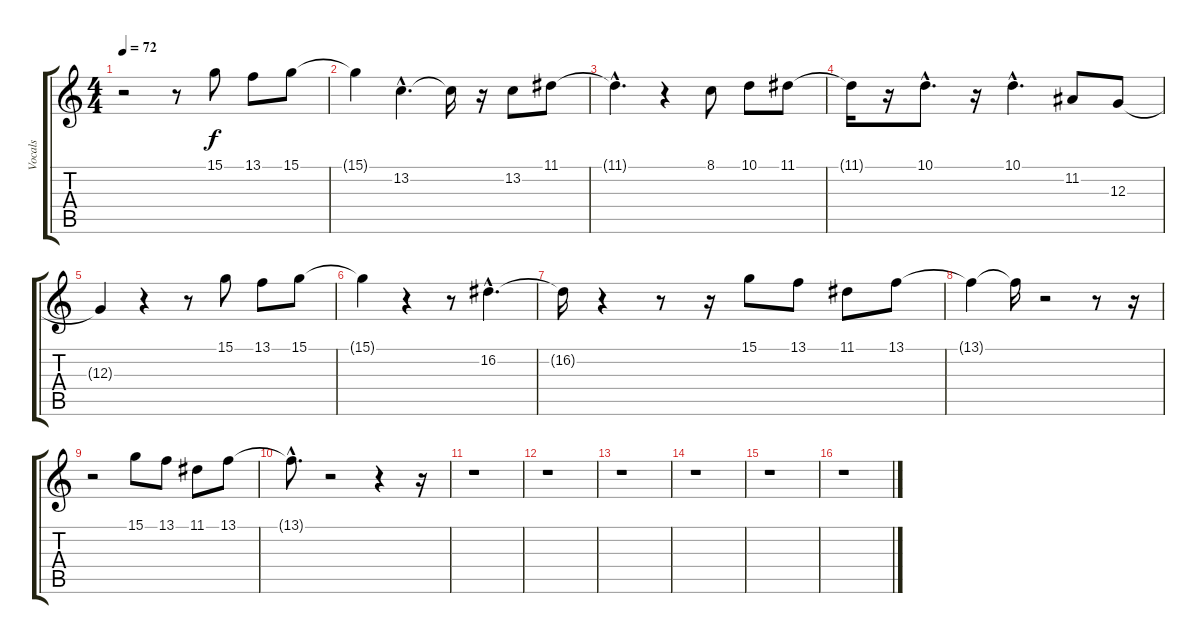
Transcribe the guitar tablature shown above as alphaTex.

\track ("Vocals" "Vocals") {instrument piccolo}
\staff {score tabs}
\tuning (E4 B3 G3 D3 A2 E2) {hide}
\ts (4 4)
\tempo 72
\clef g2
\ks c
r.2{dy f} r.8 15.1.8 13.1.8 15.1.8 |
15.1{t}.4 13.2{hac}.4{d} 13.2{t}.16 r.16 13.2.8 11.1.8 |
11.1{hac t}.4{d} r.4 8.1.8 10.1.8 11.1.8 |
11.1{t}.16 r.16 10.1{hac}.8{d} r.16 10.1{hac}.4{d} 11.2.8 12.3.8 |
12.3{t}.4 r.4 r.8 15.1.8 13.1.8 15.1.8 |
15.1{t}.4 r.4 r.8 16.2{hac}.4{d} |
16.2{t}.16 r.4 r.8 r.16 15.1.8 13.1.8 11.1.8 13.1.8 |
13.1{t}.4 13.1{t}.16 r.2 r.8 r.16 |
r.2 15.1.8 13.1.8 11.1.8 13.1.8 |
13.1{hac t}.8{d} r.2 r.4 r.16 |
r.1 |
r.1 |
r.1 |
r.1 |
r.1 |
r.1
